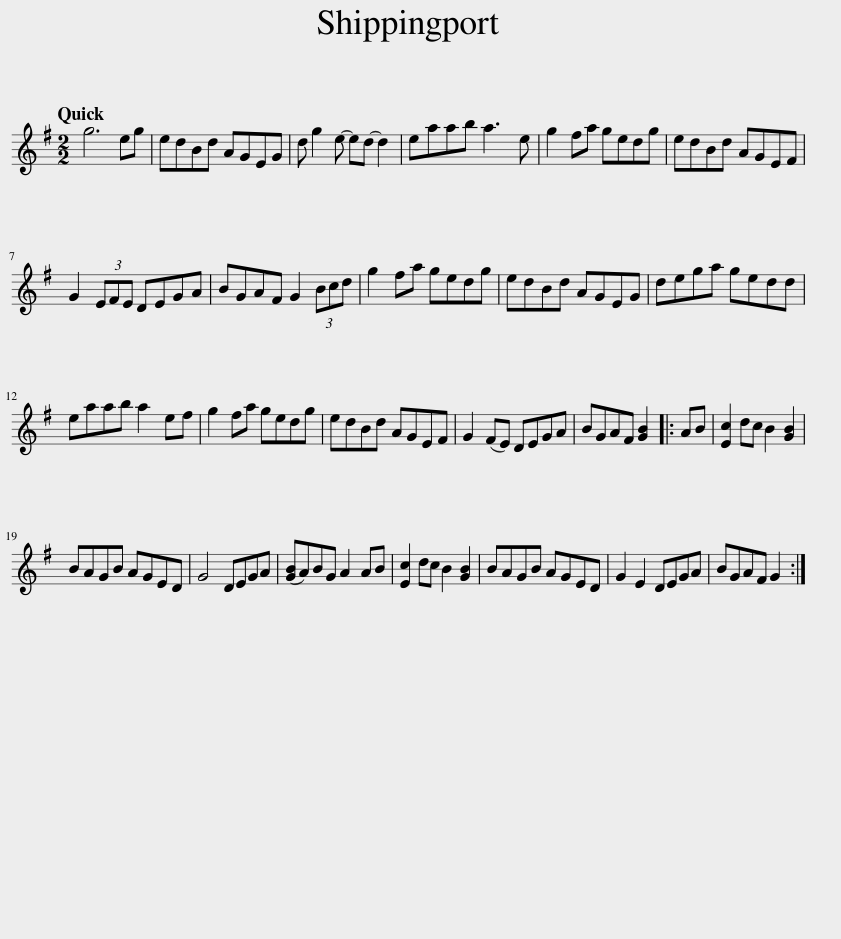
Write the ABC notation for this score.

X:1
L:1/8
Q:1/4=120
M:2/2
I:linebreak $
K:G
V:1 treble
V:1
 g6 eg | edBd AGEG | d g2 e- ed- d2 | eaab a3 e | g2 fa gedg | %5
 edBd AGEF |$ G2 (3EFE DEGA | BGAF G2 (3Bcd | g2 fa gedg | edBd AGEG | %10
 dega gedd |$ eaab a2 ef | g2 fa gedg | edBd AGEF | G2 (FE) DEGA | %15
 BGAF [GB]2 |: AB | [Ec]2 dc B2 [GB]2 |$ BAGB AGED | G4 DEGA | %20
 ([GB]A)BG A2 AB | [Ec]2 dc B2 [GB]2 | BAGB AGED | G2 E2 DEGA | BGAF G2 :| %25
